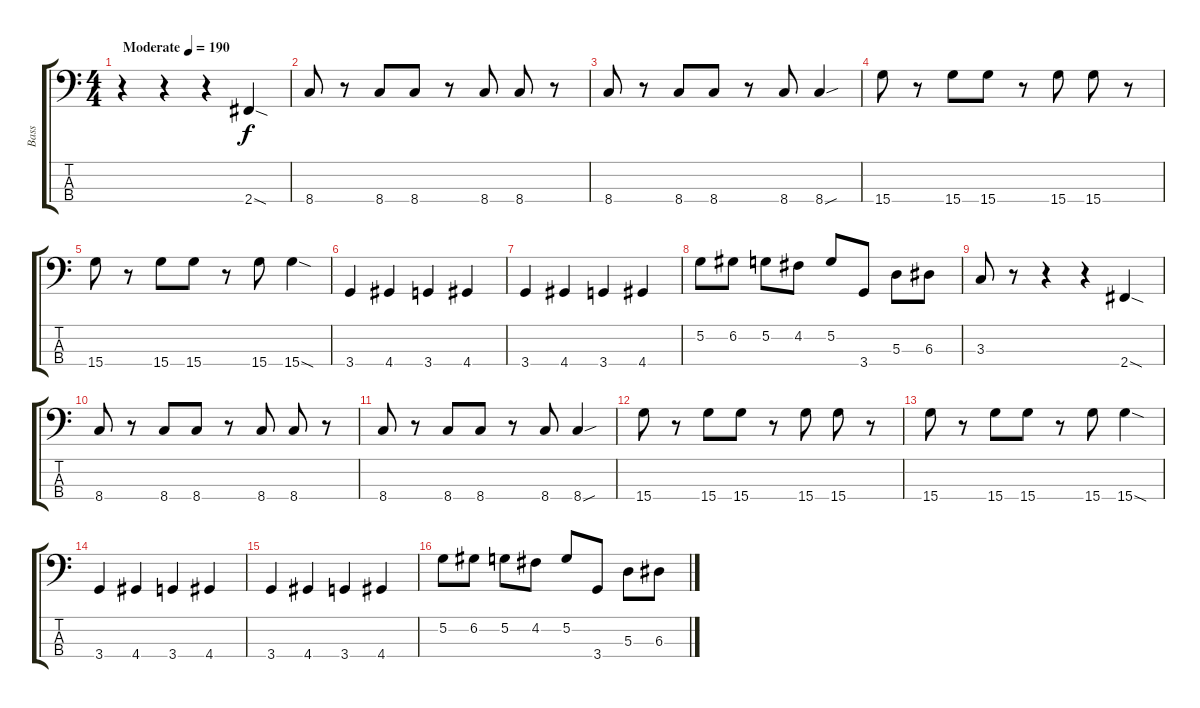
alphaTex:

\track ("Bass" "Bass") {instrument electricbassfinger}
\staff {score tabs}
\tuning (G2 D2 A1 E1) {hide}
\ts (4 4)
\tempo (190 "Moderate")
\clef f4
\ks c
r.4{dy f instrument electricbassfinger} r.4 r.4 2.4{sod}.4 |
8.4.8 r.8 8.4.8 8.4.8 r.8 8.4.8 8.4.8 r.8 |
8.4.8 r.8 8.4.8 8.4.8 r.8 8.4.8 8.4{sou}.4 |
15.4.8 r.8 15.4.8 15.4.8 r.8 15.4.8 15.4.8 r.8 |
15.4.8 r.8 15.4.8 15.4.8 r.8 15.4.8 15.4{sod}.4 |
3.4.4 4.4.4 3.4.4 4.4.4 |
3.4.4 4.4.4 3.4.4 4.4.4 |
5.2.8 6.2.8 5.2.8 4.2.8 5.2.8 3.4.8 5.3.8 6.3.8 |
3.3.8 r.8 r.4 r.4 2.4{sod}.4 |
8.4.8 r.8 8.4.8 8.4.8 r.8 8.4.8 8.4.8 r.8 |
8.4.8 r.8 8.4.8 8.4.8 r.8 8.4.8 8.4{sou}.4 |
15.4.8 r.8 15.4.8 15.4.8 r.8 15.4.8 15.4.8 r.8 |
15.4.8 r.8 15.4.8 15.4.8 r.8 15.4.8 15.4{sod}.4 |
3.4.4 4.4.4 3.4.4 4.4.4 |
3.4.4 4.4.4 3.4.4 4.4.4 |
5.2.8 6.2.8 5.2.8 4.2.8 5.2.8 3.4.8 5.3.8 6.3.8
